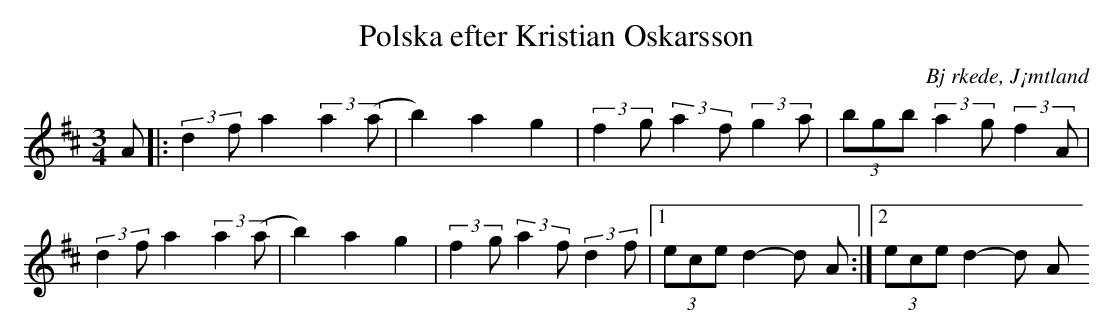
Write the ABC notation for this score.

X:1
T:Polska efter Kristian Oskarsson
O:Bj rkede, J¡mtland
M:3/4
L:1/8
K:D
 A |: (3:2:2 d2f a2 (3:2:2 a2 (a | b2) a2 g2 | (3:2:2 f2g (3:2:2 a2f (3:2:2 g2a | (3bgb (3:2:2 a2g (3:2:2 f2A |
(3:2:2 d2f a2 (3:2:2 a2 (a | b2) a2 g2 | (3:2:2 f2g (3:2:2 a2f (3:2:2 d2f |1 (3ece d2- d A:|2 (3ece d2- d A
